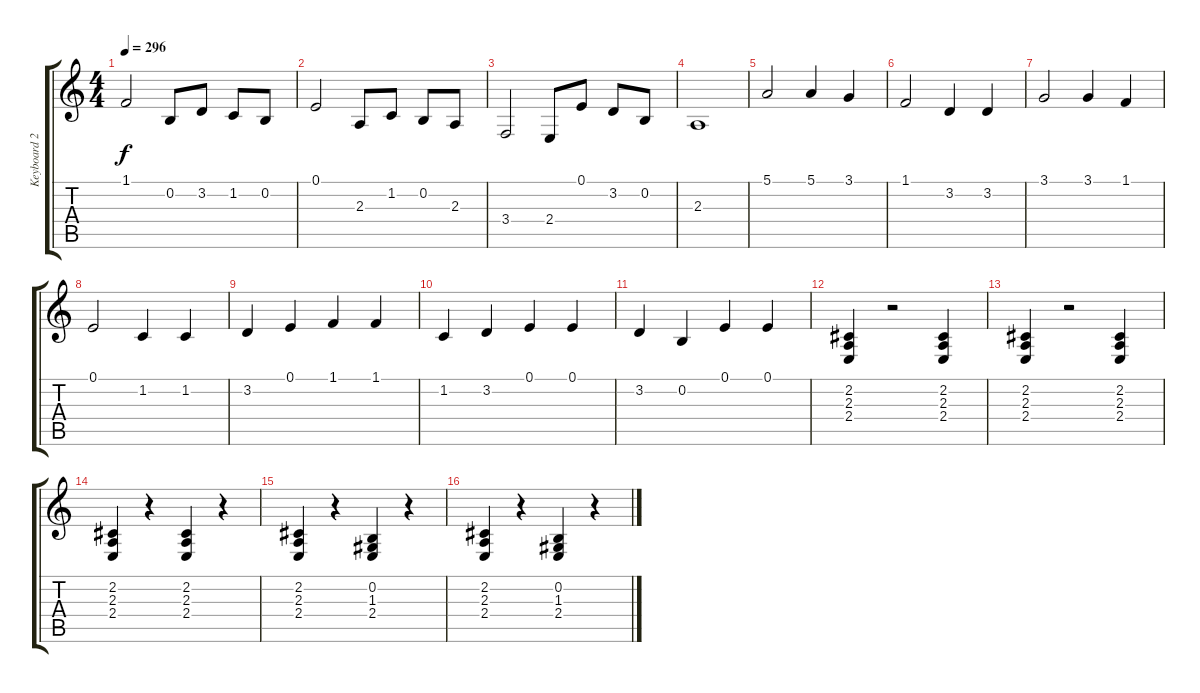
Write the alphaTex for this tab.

\track ("Keyboard 2 Andre Matos" "Keyboard 2") {instrument stringensemble1}
\staff {score tabs}
\tuning (E4 B3 G3 D3 A2 E2) {hide}
\ts (4 4)
\tempo 296
\clef g2
\ks c
1.1.2{dy f} 0.2.8 3.2.8 1.2.8 0.2.8 |
0.1.2 2.3.8 1.2.8 0.2.8 2.3.8 |
3.4.2 2.4.8 0.1.8 3.2.8 0.2.8 |
2.3.1 |
5.1.2 5.1.4 3.1.4 |
1.1.2 3.2.4 3.2.4 |
3.1.2 3.1.4 1.1.4 |
0.1.2 1.2.4 1.2.4 |
3.2.4 0.1.4 1.1.4 1.1.4 |
1.2.4 3.2.4 0.1.4 0.1.4 |
3.2.4 0.2.4 0.1.4 0.1.4 |
(2.2 2.3 2.4).4 r.2 (2.2 2.3 2.4).4 |
(2.2 2.3 2.4).4 r.2 (2.2 2.3 2.4).4 |
(2.2 2.3 2.4).4 r.4 (2.2 2.3 2.4).4 r.4 |
(2.2 2.3 2.4).4 r.4 (0.2 1.3 2.4).4 r.4 |
(2.2 2.3 2.4).4 r.4 (0.2 1.3 2.4).4 r.4
